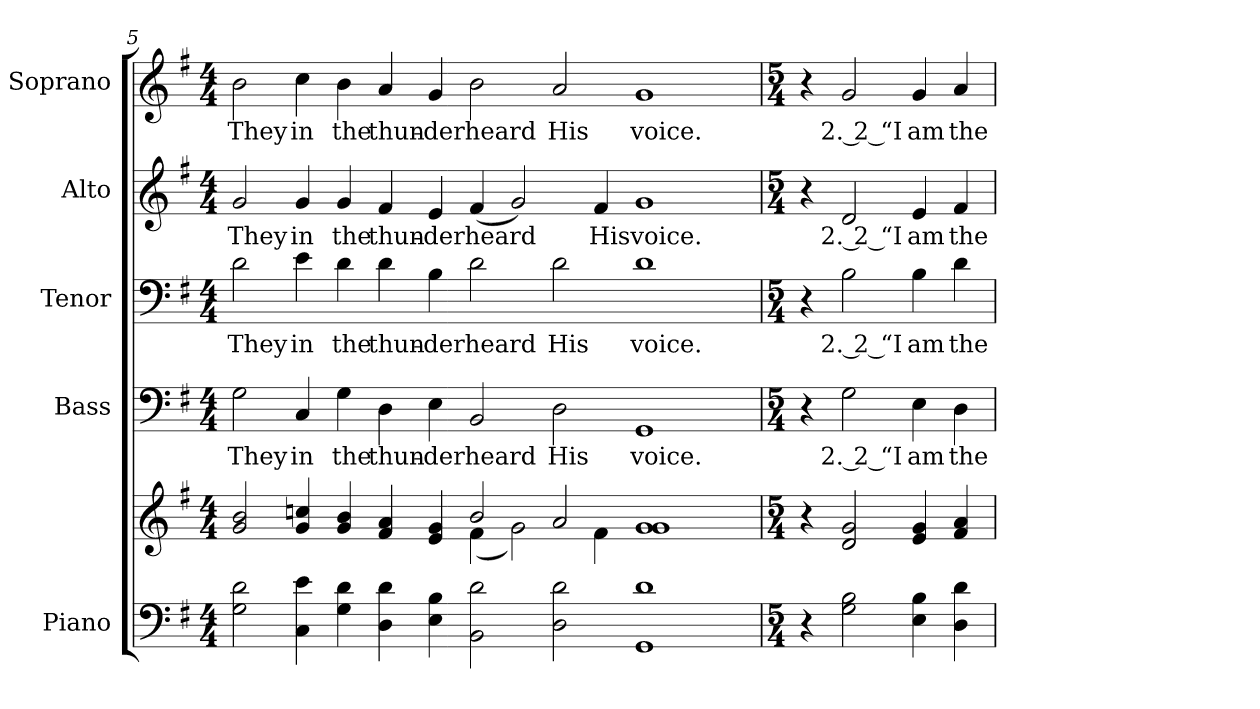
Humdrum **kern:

**kern	**kern	**kern	**text	**kern	**text	**kern	**text	**kern	**text
*part5	*part5	*part4	*part4	*part3	*part3	*part2	*part2	*part1	*part1
*staff6	*staff5	*staff4	*staff4	*staff3	*staff3	*staff2	*staff2	*staff1	*staff1
*I"Piano	*	*I"Bass	*	*I"Tenor	*	*I"Alto	*	*I"Soprano	*
*I'Pno.	*	*I'B.	*	*I'T.	*	*I'A.	*	*I'S.	*
!!LO:PB:g=z
*clefF4	*clefG2	*clefF4	*	*clefF4	*	*clefG2	*	*clefG2	*
*k[f#]	*k[f#]	*k[f#]	*	*k[f#]	*	*k[f#]	*	*k[f#]	*
*G:	*G:	*G:	*	*G:	*	*G:	*	*G:	*
*M4/4	*M4/4	*M4/4	*	*M4/4	*	*M4/4	*	*M4/4	*
=5	=5	=5	=5	=5	=5	=5	=5	=5	=5
*	*^	*	*	*	*	*	*	*	*
!	!	!	!	!LO:LY:b:color=#000000	!	!	!	!	!	!
!	!	!	!	!	!	!LO:LY:b:color=#000000	!	!	!	!
!	!	!	!	!	!	!	!	!LO:LY:b:color=#000000	!	!
!	!	!	!	!	!	!	!	!	!	!LO:LY:b:color=#000000
2Gi\ 2di	2gi/ 2bi	1ryy	2Gi\	They	2di\	They	2gi/	They	2bi\	They
!	!	!	!	!LO:LY:b:color=#000000	!	!	!	!	!	!
!	!	!	!	!	!	!LO:LY:b:color=#000000	!	!	!	!
!	!	!	!	!	!	!	!	!LO:LY:b:color=#000000	!	!
!	!	!	!	!	!	!	!	!	!	!LO:LY:b:color=#000000
4Ci\ 4ei	4gi/ 4ccni	.	4Ci/	in	4ei\	in	4gi/	in	4cci\	in
!	!	!	!	!LO:LY:b:color=#000000	!	!	!	!	!	!
!	!	!	!	!	!	!LO:LY:b:color=#000000	!	!	!	!
!	!	!	!	!	!	!	!	!LO:LY:b:color=#000000	!	!
!	!	!	!	!	!	!	!	!	!	!LO:LY:b:color=#000000
4Gi\ 4di	4gi/ 4bi	.	4Gi\	the	4di\	the	4gi/	the	4bi\	the
!	!	!	!	!LO:LY:b:color=#000000	!	!	!	!	!	!
!	!	!	!	!	!	!LO:LY:b:color=#000000	!	!	!	!
!	!	!	!	!	!	!	!	!LO:LY:b:color=#000000	!	!
!	!	!	!	!	!	!	!	!	!	!LO:LY:b:color=#000000
4Di\ 4di	4f#i/ 4ai	2ryy	4Di\	thun-	4di\	thun-	4f#i/	thun-	4ai/	thun-
!	!	!	!	!LO:LY:b:color=#000000	!	!	!	!	!	!
!	!	!	!	!	!	!LO:LY:b:color=#000000	!	!	!	!
!	!	!	!	!	!	!	!	!LO:LY:b:color=#000000	!	!
!	!	!	!	!	!	!	!	!	!	!LO:LY:b:color=#000000
4Ei\ 4Bi	4ei/ 4gi	.	4Ei\	-der	4Bi\	-der	4ei/	-der	4gi/	-der
!	!	!	!	!LO:LY:b:color=#000000	!	!	!	!	!	!
!	!	!	!	!	!	!LO:LY:b:color=#000000	!	!	!	!
!	!	!	!	!	!	!	!	!LO:LY:b:color=#000000	!	!
!	!	!	!	!	!	!	!	!	!	!LO:LY:b:color=#000000
2BBi\ 2di	2bi/	(4f#i\	2BBi/	heard	2di\	heard	(4f#i/	heard	2bi\	heard
.	.	2gi\)	.	.	.	.	2gi/)	.	.	.
!	!	!	!	!LO:LY:b:color=#000000	!	!	!	!	!	!
!	!	!	!	!	!	!LO:LY:b:color=#000000	!	!	!	!
!	!	!	!	!	!	!	!	!	!	!LO:LY:b:color=#000000
2Di\ 2di	2ai/	.	2Di\	His	2di\	His	.	.	2ai/	His
!	!	!	!	!	!	!	!	!LO:LY:b:color=#000000	!	!
.	.	4f#i\	.	.	.	.	4f#i/	His	.	.
!	!	!	!	!LO:LY:b:color=#000000	!	!	!	!	!	!
!	!	!	!	!	!	!LO:LY:b:color=#000000	!	!	!	!
!	!	!	!	!	!	!	!	!LO:LY:b:color=#000000	!	!
!	!	!	!	!	!	!	!	!	!	!LO:LY:b:color=#000000
1GGi 1di	1gi 1gi	2ryy	1GGi	voice.	1di	voice.	1gi	voice.	1gi	voice.
.	.	2ryy	.	.	.	.	.	.	.	.
*	*v	*v	*	*	*	*	*	*	*	*
!!LO:PB:g=z
=6	=6	=6	=6	=6	=6	=6	=6	=6	=6
*M5/4	*M5/4	*M5/4	*	*M5/4	*	*M5/4	*	*M5/4	*
4r	4r	4r	.	4r	.	4r	.	4r	.
!	!	!	!LO:LY:b:color=#000000	!	!	!	!	!	!
!	!	!	!	!	!LO:LY:b:color=#000000	!	!	!	!
!	!	!	!	!	!	!	!LO:LY:b:color=#000000	!	!
!	!	!	!	!	!	!	!	!	!LO:LY:b:color=#000000
2Gi\ 2Bi	2di/ 2gi	2Gi\	2. 2 “I	2Bi\	2. 2 “I	2di/	2. 2 “I	2gi/	2. 2 “I
!	!	!	!LO:LY:b:color=#000000	!	!	!	!	!	!
!	!	!	!	!	!LO:LY:b:color=#000000	!	!	!	!
!	!	!	!	!	!	!	!LO:LY:b:color=#000000	!	!
!	!	!	!	!	!	!	!	!	!LO:LY:b:color=#000000
4Ei\ 4Bi	4ei/ 4gi	4Ei\	am	4Bi\	am	4ei/	am	4gi/	am
!	!	!	!LO:LY:b:color=#000000	!	!	!	!	!	!
!	!	!	!	!	!LO:LY:b:color=#000000	!	!	!	!
!	!	!	!	!	!	!	!LO:LY:b:color=#000000	!	!
!	!	!	!	!	!	!	!	!	!LO:LY:b:color=#000000
4Di\ 4di	4f#i/ 4ai	4Di\	the	4di\	the	4f#i/	the	4ai/	the
=	=	=	=	=	=	=	=	=	=
*-	*-	*-	*-	*-	*-	*-	*-	*-	*-
